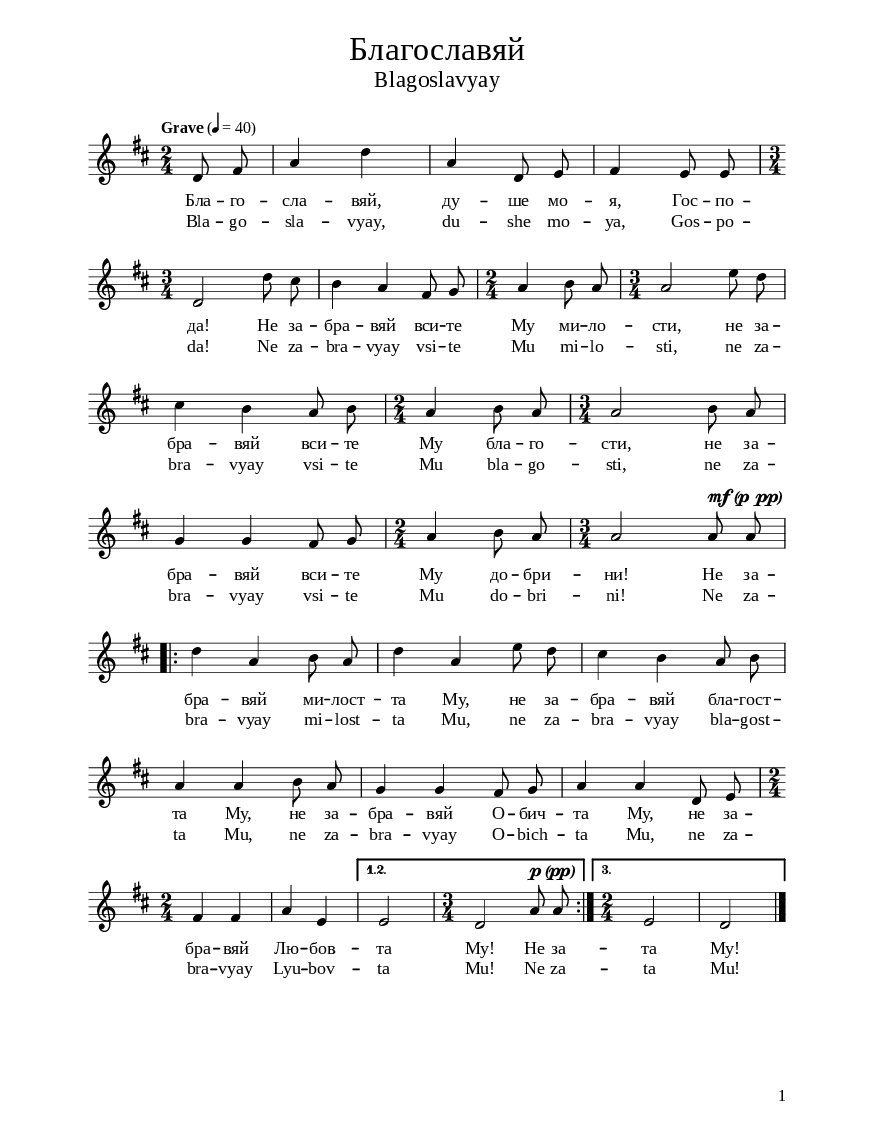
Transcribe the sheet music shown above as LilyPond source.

\version "2.18.2"

\paper {
  #(set-paper-size "a5")
}

\bookpart {
\paper {
  print-all-headers = ##t
  print-page-number = ##t
  print-first-page-number = ##t

  % put page numbers on the bottom
  oddHeaderMarkup = \markup ""
  evenHeaderMarkup = \markup ""
  oddFooterMarkup = \markup
    \fill-line {
      ""
      \on-the-fly #print-page-number-check-first \fromproperty #'page:page-number-string
    }
  evenFooterMarkup = \markup
    \fill-line {
      \on-the-fly #print-page-number-check-first \fromproperty #'page:page-number-string
      ""
    }

  left-margin = 1.5\cm
  right-margin = 1.5\cm
  top-margin = 1.6\cm
  bottom-margin = 1.2\cm
  ragged-bottom = ##t % do not spread the staves to fill the whole vertical space

  % change lyrics and titles font (affects notes also)
  fonts =
    #(make-pango-font-tree
     "Times New Roman"
     "DejaVu Sans"
     "DejaVu Sans Mono"
     (/ (* staff-height pt) 3.6))

  % change distance between staves
  system-system-spacing =
    #'((basic-distance . 12)
       (minimum-distance . 6)
       (padding . 1)
       (stretchability . 12))
}

\header {
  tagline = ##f
}

\score{
  \layout { 
    indent = 0.0\cm % remove first line indentation
    ragged-last = ##f % do not spread last line to fill the whole space
    \context {
      \Score
      \omit BarNumber %remove bar numbers
    } % context

    \context { % change staff size
      \Staff
      fontSize = #+0 % affects notes size only
      \override StaffSymbol #'staff-space = #(magstep -3)
      \override StaffSymbol #'thickness = #0.5
      \override BarLine #'hair-thickness = #1
      %\override StaffSymbol #'ledger-line-thickness = #'(0 . 0)
    }

    \context { % adjust space between staff and lyrics and between the two lyric lines
      \Lyrics
      \override VerticalAxisGroup.nonstaff-relatedstaff-spacing = #'((basic-distance . 4.5))
      \override VerticalAxisGroup.nonstaff-nonstaff-spacing = #'((minimum-distance . 2))
    }
  } % layout

  \new Voice \absolute {
    \clef treble
    \key d \major
    \time 2/4 
    \tempo \markup { % make tempo note smaller
      \concat { "Grave " \normal-text { "(" }
        \teeny \general-align #Y #DOWN \note #"4" #0.8
        \normal-text { " = 40)" }
      }
    }  
    \partial 4
    \autoBeamOff
 
    d'8 fis'8|  a'4 d''4 |  a'4 d'8 e'8 | fis'4 e'8 e'8 \break |
    \time 3/4  d'2 d''8 cis''8 | b'4 a'4 fis'8 g'8 | \time 2/4  a'4 b'8 a'8 | \time 3/4  a'2 e''8 d''8 \break |
    cis''4 b'4 a'8 b'8| \time 2/4 a'4 b'8 a'8 | \time 3/4 a'2 b'8 a'8 |\break
    g'4 g'4 fis'8 g'8 | \time 2/4  a'4 b'8 a'8 | \time 3/4  a'2  
    a'8 a'8^\markup { \center-align \concat {
           \dynamic mf
           \normal-text { \bold { \italic " (" } }
           \dynamic p 
           \normal-text { \bold { \italic "  " } }
           \dynamic pp
           \normal-text { \bold { \italic ")" } } } } \break
    \repeat volta 3 { 
      d''4 a'4 b'8 a'8 |  d''4 a'4 e''8 d''8 |  cis''4 b'4 a'8 b'8 \break |
      a'4 a'4 b'8 a'8 | g'4 g'4 fis'8 g'8 | a'4 a'4 d'8 e'8 \time 2/4 \break | 
      fis'4 fis'4 | a'4  e'4 | 
    } \alternative { 
      { e'2  | \time 3/4 d'2 a'8  a'8^\markup { \center-align \concat {
           \dynamic p
           \normal-text { \bold { \italic " (" } }
           \dynamic pp 
           \normal-text { \bold { \italic ")" } } } } |
      } 
      { \time 2/4 e'2 | d'2 | \bar "|." } 
    } 
  }    
  
  \addlyrics {
      Бла -- го --
      сла -- вяй, ду -- ше мо -- я, Гос -- по -- да!
      Не за -- бра -- вяй вси -- те Му ми -- ло --
      сти, не за -- бра -- вяй вси -- те Му бла -- го
      -- сти, не за -- бра -- вяй вси -- те Му до --
      бри -- ни! Не за -- бра -- вяй ми -- лост -- та
      Му, не за -- бра -- вяй бла -- гост -- та Му, не
      за -- бра -- вяй О -- бич -- та Му, не за -- бра
      -- вяй Лю -- бов -- та Му! Не за -- та Му!
  }
      
  \addlyrics {
      Bla -- go --
      sla -- vyay, du -- she mo -- ya, Gos -- po -- da!
      Ne za -- bra -- vyay vsi -- te Mu mi -- lo --
      sti, ne za -- bra -- vyay vsi -- te Mu bla -- go
      -- sti, ne za -- bra -- vyay vsi -- te Mu do --
      bri -- ni! Ne za -- bra -- vyay mi -- lost -- ta
      Mu, ne za -- bra -- vyay bla -- gost -- ta Mu, ne
      za -- bra -- vyay O -- bich -- ta Mu, ne za -- bra
      -- vyay Lyu -- bov -- ta Mu! Ne za -- ta Mu!
  }
  
  \header {
    title = \markup \column \normal-text \fontsize #2.5 {
              \center-align
              \line { Благославяй }
              \vspace #-0.6
              \center-align
              \line \fontsize #-3 { Blagoslavyay}
              \vspace #-0.8
              \center-align
              \line \fontsize #-3 { " " }
            }
  }
  
  \midi{}

} % score



\pageBreak

% include foreign translation(s) of the song
\version "2.18.2"

\markup \fill-line { \fontsize #6 "Segne" }
\markup \null
\markup \null
\markup \fontsize #+2.5 {
    \hspace #18
    \override #'(baseline-skip . 2)
    
         \column {
     \line { 1. Segne den Herrn, meine Seele, }
      \line {   "   " vergiss nicht all Seine Gnade, }  
      \line {   "   " vergiss nicht all Seine Güte,}
      \line {   "   " vergiss nicht all Seinen Wohltaten! } 
      \line {   "   " Vergiss nicht seine Gnade, } 
      \line {"   " vergiss nicht Seine Güte, }
      \line {   "   "vergiss nicht Seine Liebe [obich], }  
      \line {   "   " vergiss nicht Seine Liebe [ljubov]!  }
      
    }
       
    }  
    


} % bookpart
